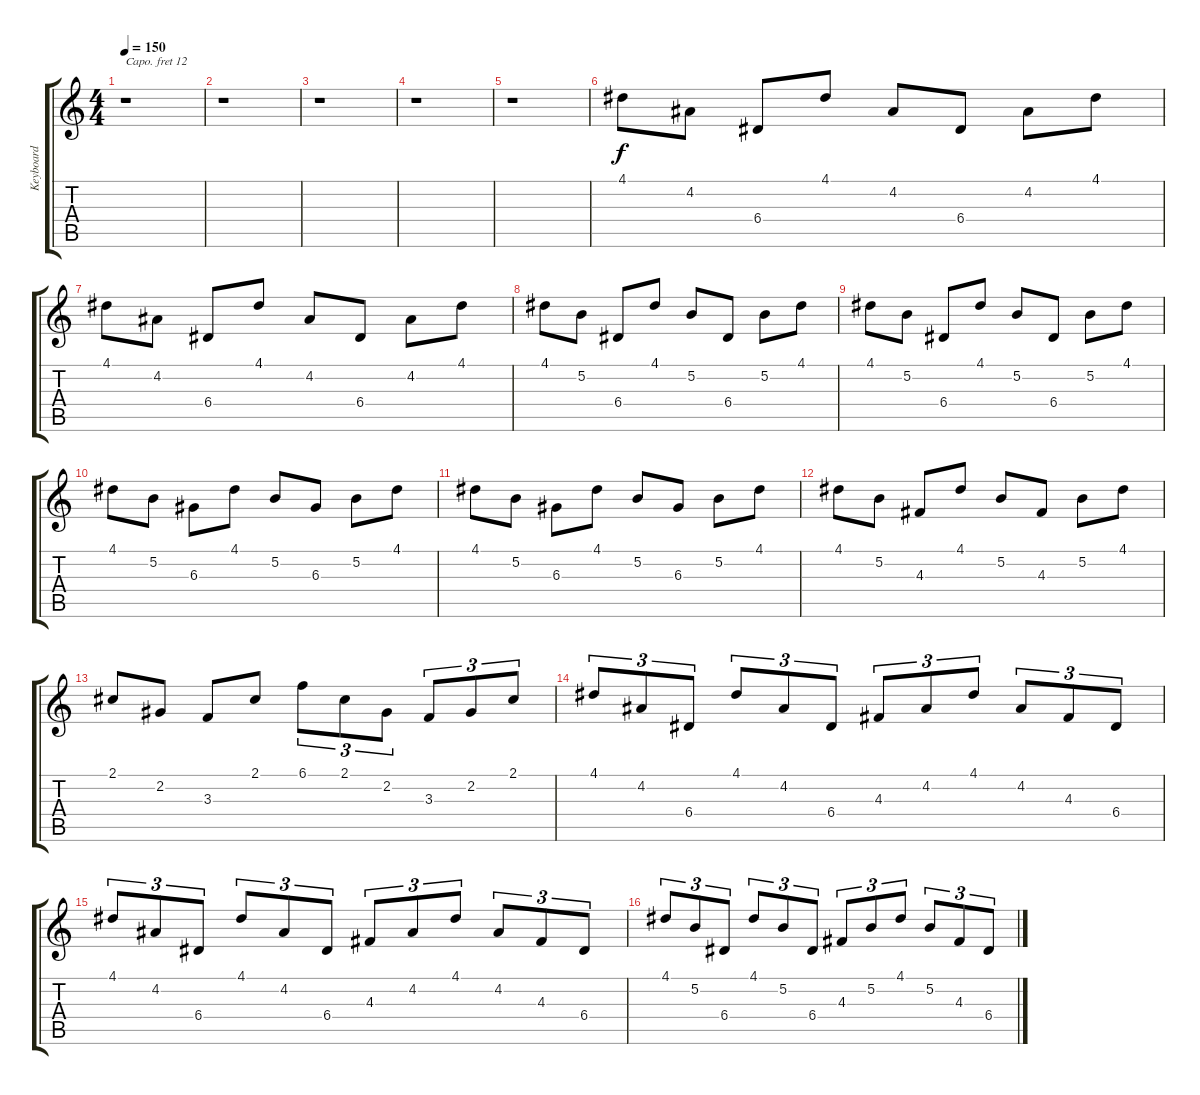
\track ("Keyboard" "Keyboard") {instrument orchestralharp}
\staff {score tabs}
\capo 12
\tuning (B3 Gb3 D3 A2 E2 B1) {hide}
\ts (4 4)
\tempo 150
\clef g2
\ks c
r.1{dy f} |
r.1 |
r.1 |
r.1 |
r.1 |
4.1.8{volume 11} 4.2.8 6.4.8 4.1.8 4.2.8 6.4.8 4.2.8 4.1.8 |
4.1.8 4.2.8 6.4.8 4.1.8 4.2.8 6.4.8 4.2.8 4.1.8 |
4.1.8 5.2.8 6.4.8 4.1.8 5.2.8 6.4.8 5.2.8 4.1.8 |
4.1.8 5.2.8 6.4.8 4.1.8 5.2.8 6.4.8 5.2.8 4.1.8 |
4.1.8 5.2.8 6.3.8 4.1.8 5.2.8 6.3.8 5.2.8 4.1.8 |
4.1.8 5.2.8 6.3.8 4.1.8 5.2.8 6.3.8 5.2.8 4.1.8 |
4.1.8 5.2.8 4.3.8 4.1.8 5.2.8 4.3.8 5.2.8 4.1.8 |
2.1.8 2.2.8 3.3.8 2.1.8 6.1.8{tu (3 2)} 2.1.8{tu (3 2)} 2.2.8{tu (3 2)} 3.3.8{tu (3 2)} 2.2.8{tu (3 2)} 2.1.8{tu (3 2)} |
4.1.8{tu (3 2)} 4.2.8{tu (3 2)} 6.4.8{tu (3 2)} 4.1.8{tu (3 2)} 4.2.8{tu (3 2)} 6.4.8{tu (3 2)} 4.3.8{tu (3 2)} 4.2.8{tu (3 2)} 4.1.8{tu (3 2)} 4.2.8{tu (3 2)} 4.3.8{tu (3 2)} 6.4.8{tu (3 2)} |
4.1.8{tu (3 2)} 4.2.8{tu (3 2)} 6.4.8{tu (3 2)} 4.1.8{tu (3 2)} 4.2.8{tu (3 2)} 6.4.8{tu (3 2)} 4.3.8{tu (3 2)} 4.2.8{tu (3 2)} 4.1.8{tu (3 2)} 4.2.8{tu (3 2)} 4.3.8{tu (3 2)} 6.4.8{tu (3 2)} |
4.1.8{tu (3 2)} 5.2.8{tu (3 2)} 6.4.8{tu (3 2)} 4.1.8{tu (3 2)} 5.2.8{tu (3 2)} 6.4.8{tu (3 2)} 4.3.8{tu (3 2)} 5.2.8{tu (3 2)} 4.1.8{tu (3 2)} 5.2.8{tu (3 2)} 4.3.8{tu (3 2)} 6.4.8{tu (3 2)}
